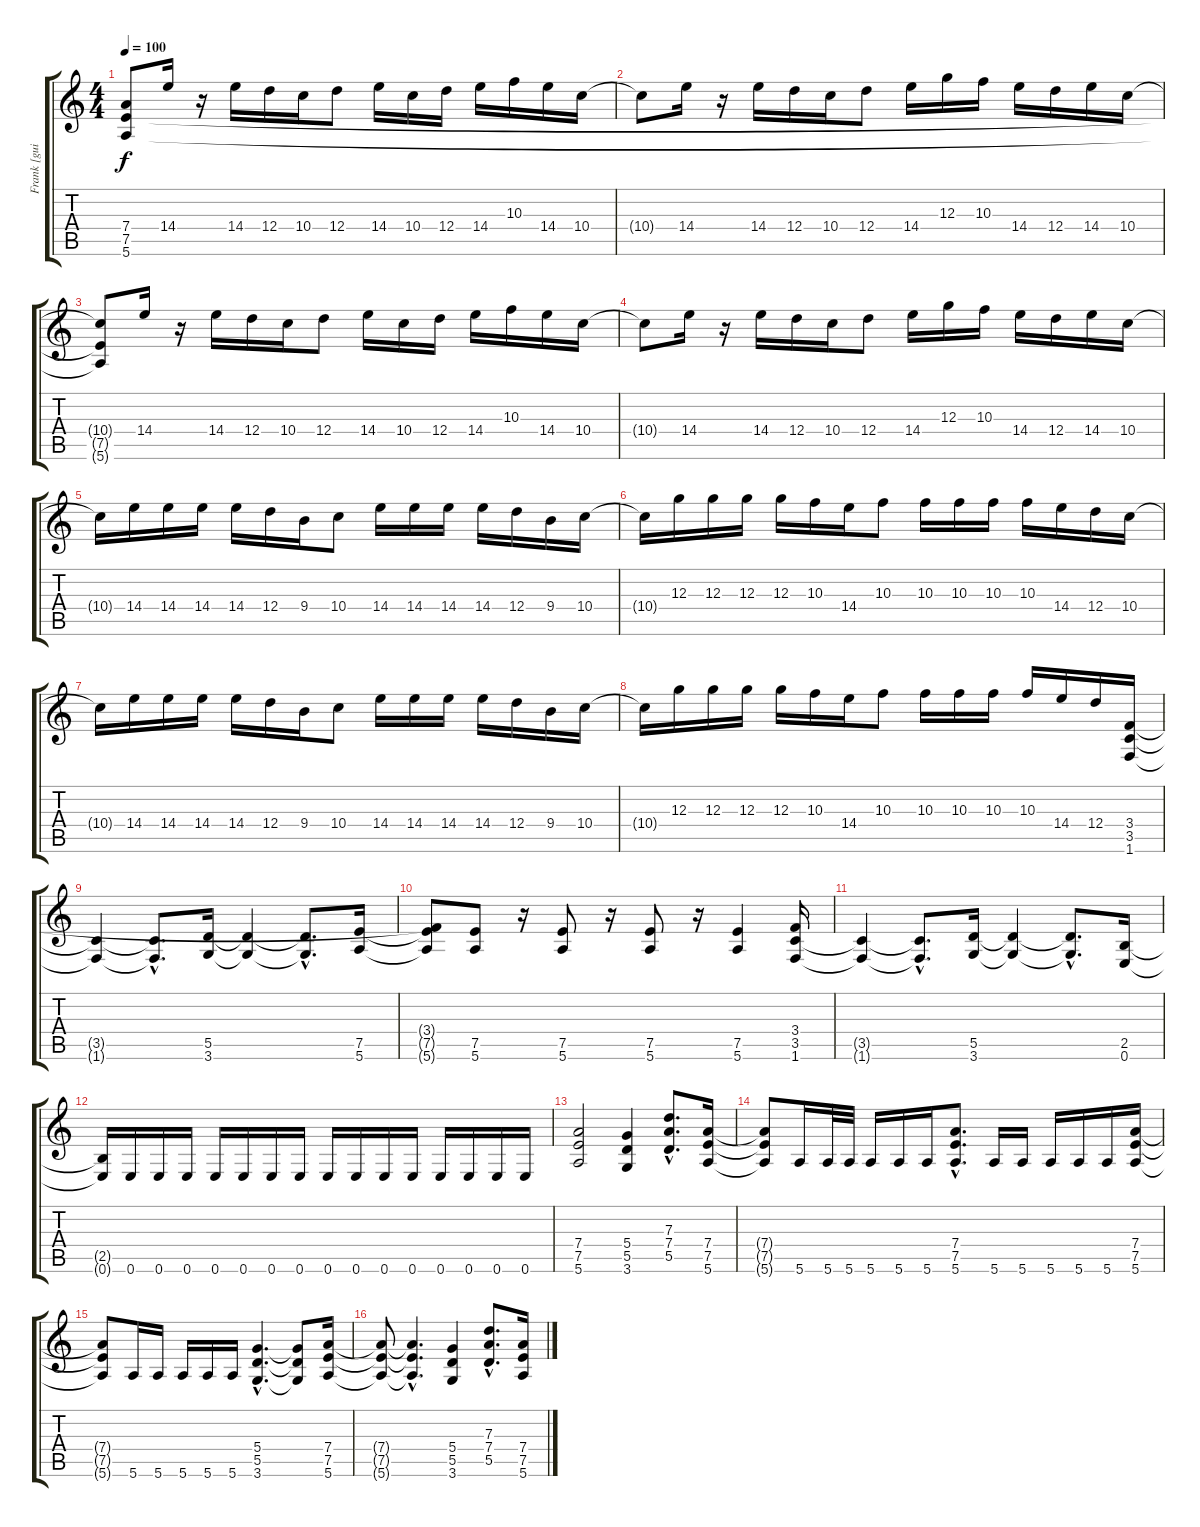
\track ("Frank [guitarra]" "Frank [gui") {instrument overdrivenguitar}
\staff {score tabs}
\tuning (E4 B3 G3 D3 A2 E2) {hide}
\ts (4 4)
\tempo 100
\clef g2
\ks c
(7.4{t} 7.5{t} 5.6{t}).8{dy f} 14.4.16 r.16 14.4.16 12.4.16 10.4.16 12.4.8 14.4.16 10.4.16 12.4.16 14.4.16 10.3.16 14.4.16 10.4.16 |
10.4{t}.8 14.4.16 r.16 14.4.16 12.4.16 10.4.16 12.4.8 14.4.16 12.3.16 10.3.16 14.4.16 12.4.16 14.4.16 10.4.16 |
(10.4{t} 7.5{t} 5.6{t}).8 14.4.16 r.16 14.4.16 12.4.16 10.4.16 12.4.8 14.4.16 10.4.16 12.4.16 14.4.16 10.3.16 14.4.16 10.4.16 |
10.4{t}.8 14.4.16 r.16 14.4.16 12.4.16 10.4.16 12.4.8 14.4.16 12.3.16 10.3.16 14.4.16 12.4.16 14.4.16 10.4.16 |
10.4{t}.16 14.4.16 14.4.16 14.4.16 14.4.16 12.4.16 9.4.16 10.4.8 14.4.16 14.4.16 14.4.16 14.4.16 12.4.16 9.4.16 10.4.16 |
10.4{t}.16 12.3.16 12.3.16 12.3.16 12.3.16 10.3.16 14.4.16 10.3.8 10.3.16 10.3.16 10.3.16 10.3.16 14.4.16 12.4.16 10.4.16 |
10.4{t}.16 14.4.16 14.4.16 14.4.16 14.4.16 12.4.16 9.4.16 10.4.8 14.4.16 14.4.16 14.4.16 14.4.16 12.4.16 9.4.16 10.4.16 |
10.4{t}.16 12.3.16 12.3.16 12.3.16 12.3.16 10.3.16 14.4.16 10.3.8 10.3.16 10.3.16 10.3.16 10.3.16 14.4.16 12.4.16 (3.4 3.5 1.6).16 |
(3.5{t} 1.6{t}).4 (3.5{hac t} 1.6{hac t}).8{d} (5.5 3.6).16 (5.5{t} 3.6{t}).4 (5.5{hac t} 3.6{hac t}).8{d} (7.5 5.6).16 |
(3.4{t} 7.5{t} 5.6{t}).8 (7.5 5.6).8 r.16 (7.5 5.6).8 r.16 (7.5 5.6).8 r.16 (7.5 5.6).4 (3.4 3.5 1.6).16 |
(3.5{t} 1.6{t}).4 (3.5{hac t} 1.6{hac t}).8{d} (5.5 3.6).16 (5.5{t} 3.6{t}).4 (5.5{hac t} 3.6{hac t}).8{d} (2.5 0.6).16 |
(2.5{t} 0.6{t}).16 0.6.16 0.6.16 0.6.16 0.6.16 0.6.16 0.6.16 0.6.16 0.6.16 0.6.16 0.6.16 0.6.16 0.6.16 0.6.16 0.6.16 0.6.16 |
(7.4 7.5 5.6).2 (5.4 5.5 3.6).4 (7.3{hac} 7.4{hac} 5.5{hac}).8{d} (7.4 7.5 5.6).16 |
(7.4{t} 7.5{t} 5.6{t}).8 5.6.16 5.6.32 5.6.32 5.6.16 5.6.16 5.6.16 (7.4{hac} 7.5{hac} 5.6{hac}).8{d} 5.6.16 5.6.16 5.6.16 5.6.16 5.6.16 (7.4 7.5 5.6).16 |
(7.4{t} 7.5{t} 5.6{t}).8 5.6.16 5.6.16 5.6.16 5.6.16 5.6.16 (5.4{hac} 5.5{hac} 3.6{hac}).4{d} (5.4{t} 5.5{t} 3.6{t}).8 (7.4 7.5 5.6).16 |
(7.4{t} 7.5{t} 5.6{t}).8 (7.4{hac t} 7.5{hac t} 5.6{hac t}).4{d} (5.4 5.5 3.6).4 (7.3{hac} 7.4{hac} 5.5{hac}).8{d} (7.4 7.5 5.6).16
